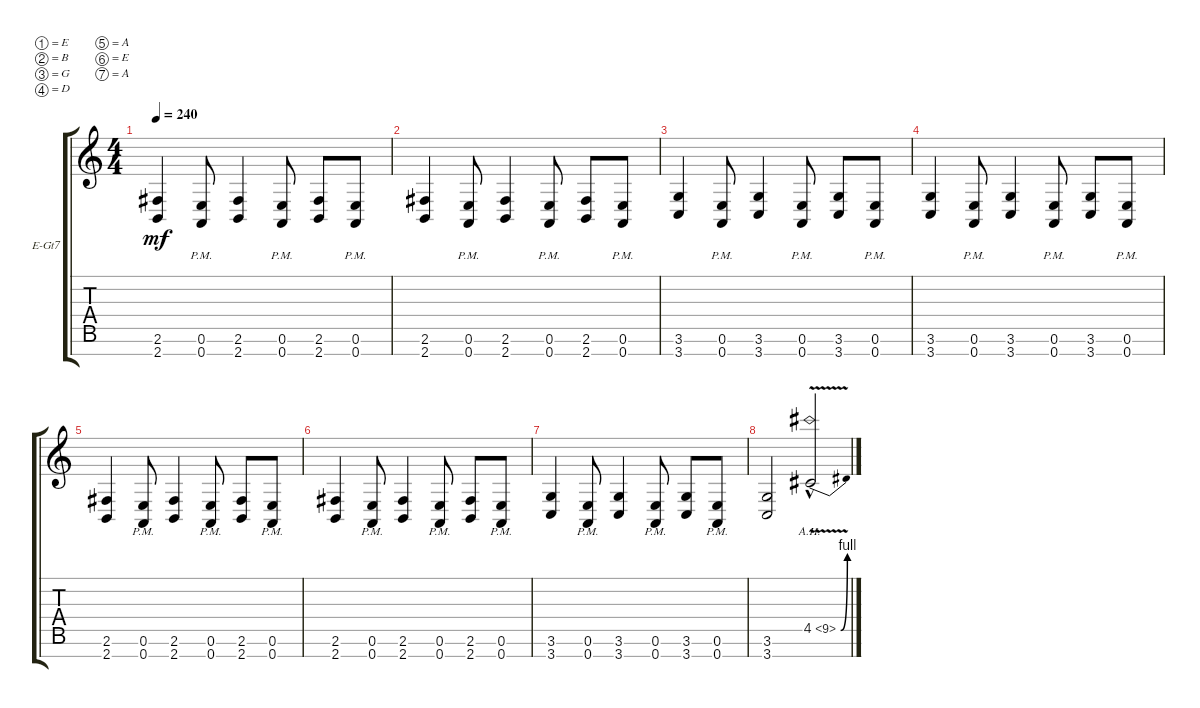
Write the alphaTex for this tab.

\defaultSystemsLayout 4
\bracketExtendMode groupsimilarinstruments
\firstSystemTrackNameOrientation horizontal
\otherSystemsTrackNameOrientation horizontal
\track ("Electric Guitar" "E-Gt7") {instrument distortionguitar}
\staff {score tabs}
\tuning (E4 B3 G3 D3 A2 E2 A1)
\ts (4 4)
\tempo 240
\clef g2
\ks c
(2.7 2.6).4{dy mf} (0.7{pm} 0.6{pm}).8 (2.7 2.6).4 (0.7{pm} 0.6{pm}).8 (2.7 2.6).8 (0.7{pm} 0.6{pm}).8 |
(2.7 2.6).4 (0.7{pm} 0.6{pm}).8 (2.7 2.6).4 (0.7{pm} 0.6{pm}).8 (2.7 2.6).8 (0.7{pm} 0.6{pm}).8 |
(3.7 3.6).4 (0.7{pm} 0.6{pm}).8 (3.7 3.6).4 (0.7{pm} 0.6{pm}).8 (3.7 3.6).8 (0.7{pm} 0.6{pm}).8 |
(3.7 3.6).4 (0.7{pm} 0.6{pm}).8 (3.7 3.6).4 (0.7{pm} 0.6{pm}).8 (3.7 3.6).8 (0.7{pm} 0.6{pm}).8 |
(2.7 2.6).4 (0.7{pm} 0.6{pm}).8 (2.7 2.6).4 (0.7{pm} 0.6{pm}).8 (2.7 2.6).8 (0.7{pm} 0.6{pm}).8 |
(2.7 2.6).4 (0.7{pm} 0.6{pm}).8 (2.7 2.6).4 (0.7{pm} 0.6{pm}).8 (2.7 2.6).8 (0.7{pm} 0.6{pm}).8 |
(3.7 3.6).4 (0.7{pm} 0.6{pm}).8 (3.7 3.6).4 (0.7{pm} 0.6{pm}).8 (3.7 3.6).8 (0.7{pm} 0.6{pm}).8 |
(3.7 3.6).2 4.5{be (bend 0 0 60 4) ah 5 v hac}.2
